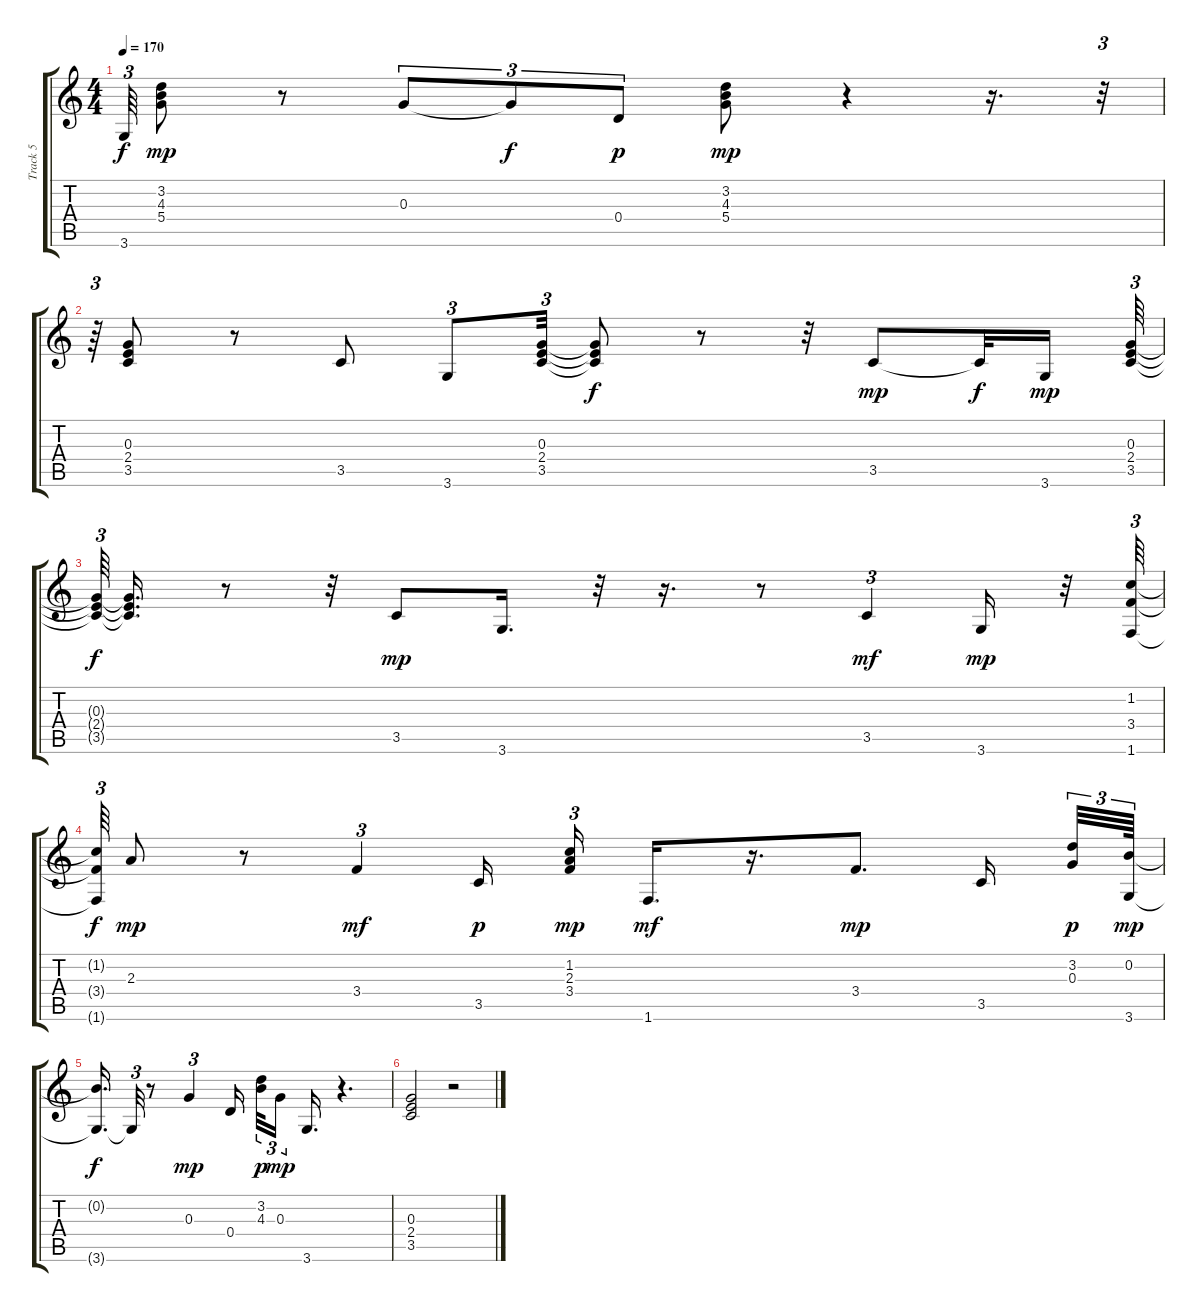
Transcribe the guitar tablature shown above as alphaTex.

\track ("Track 5" "Track 5") {instrument acousticguitarnylon}
\staff {score tabs}
\tuning (E4 B3 G3 D3 A2 E2) {hide}
\ts (4 4)
\tempo 170
\clef g2
\ks c
3.6{t}.64{tu (3 2) dy f} (3.2 4.3 5.4).8{dy mp} r.8 0.3.8{tu (3 2)} 0.3{t}.8{tu (3 2) dy f} 0.4.8{tu (3 2) dy p} (3.2 4.3 5.4).8{dy mp} r.4 r.16{d} r.32{tu (3 2)} |
r.64{tu (3 2)} (0.3 2.4 3.5).8 r.8 3.5.8 3.6.8{tu (3 2)} (0.3 2.4 3.5).32{tu (3 2)} (0.3{t} 2.4{t} 3.5{t}).8{dy f} r.8 r.32 3.5.8{dy mp} 3.5{t}.32{dy f} 3.6.16{dy mp} (0.3 2.4 3.5).64{tu (3 2)} |
(0.3{t} 2.4{t} 3.5{t}).64{tu (3 2) dy f} (0.3{t} 2.4{t} 3.5{t}).16{d} r.8 r.32 3.5.8{dy mp} 3.6.16{d} r.32 r.16{d} r.8 3.5.4{tu (3 2) dy mf} 3.6.16{dy mp} r.32 (1.2 3.4 1.6).64{tu (3 2)} |
(1.2{t} 3.4{t} 1.6{t}).64{tu (3 2) dy f} 2.3.8{dy mp} r.8 3.4.4{tu (3 2) dy mf} 3.5.16{dy p} (1.2 2.3 3.4).16{tu (3 2) dy mp} 1.6.16{d dy mf} r.16{d} 3.4.8{d dy mp} 3.5.16 (3.2 0.3).32{tu (3 2) dy p} (0.2 3.6).64{tu (3 2) dy mp} |
(0.2{t} 3.6{t}).16{d dy f} 3.6{t}.32{tu (3 2)} r.8 0.3.4{tu (3 2) dy mp} 0.4.16 (3.2 4.3).32{tu (3 2) dy p} 0.3.16{tu (3 2) dy mp} 3.6.16{d} r.4{d} |
(0.3 2.4 3.5).2 r.2
